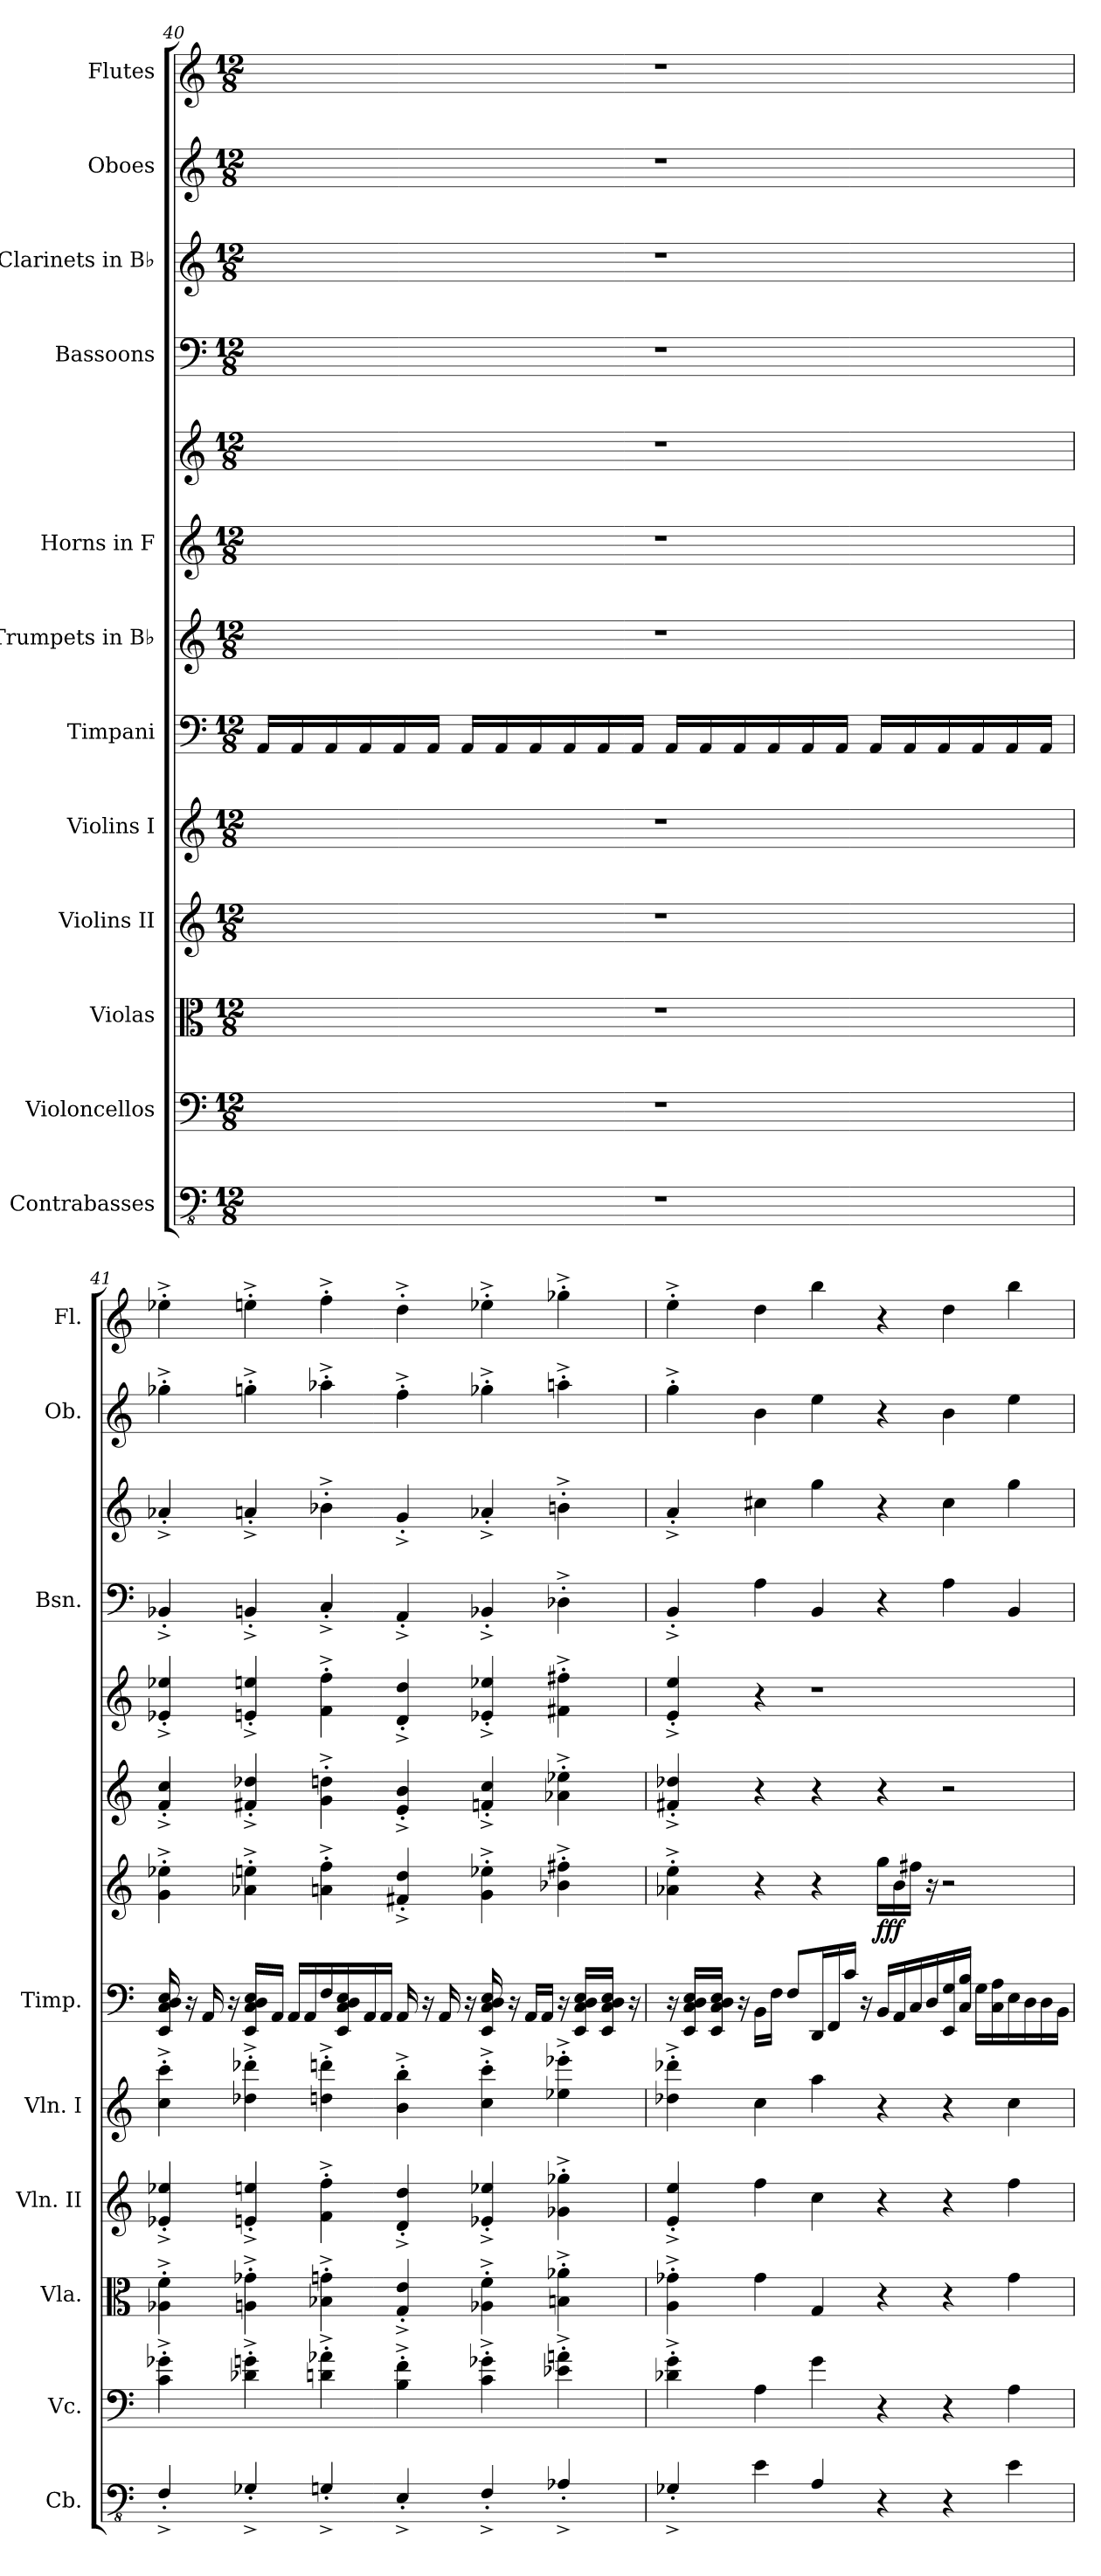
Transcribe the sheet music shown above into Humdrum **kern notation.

**kern	**kern	**kern	**kern	**kern	**kern	**kern	**dynam	**kern	**kern	**kern	**kern	**kern	**kern
*part12	*part11	*part10	*part9	*part8	*part7	*part6	*part6	*part5	*part5	*part4	*part3	*part2	*part1
*staff13	*staff12	*staff11	*staff10	*staff9	*staff8	*staff7	*staff7	*staff6	*staff5	*staff4	*staff3	*staff2	*staff1
*I"Contrabasses	*I"Violoncellos	*I"Violas	*I"Violins II	*I"Violins I	*I"Timpani	*I"Trumpets in B♭	*	*I"Horns in F	*	*I"Bassoons	*I"Clarinets in B♭	*I"Oboes	*I"Flutes
*I'Cb.	*I'Vc.	*I'Vla.	*I'Vln. II	*I'Vln. I	*I'Timp.	*	*	*	*	*I'Bsn.	*	*I'Ob.	*I'Fl.
!!LO:PB:g=z
*clefFv4	*clefF4	*clefC3	*clefG2	*clefG2	*clefF4	*clefG2	*	*clefG2	*clefG2	*clefF4	*clefG2	*clefG2	*clefG2
*ITrd7c12	*	*	*	*	*	*ITrd1c2	*	*ITrd4c7	*ITrd4c7	*	*ITrd1c2	*	*
*k[]	*k[]	*k[]	*k[]	*k[]	*k[]	*k[b-e-]	*	*k[b-]	*k[b-]	*k[]	*k[b-e-]	*k[]	*k[]
*M12/8	*M12/8	*M12/8	*M12/8	*M12/8	*M12/8	*M12/8	*	*M12/8	*M12/8	*M12/8	*M12/8	*M12/8	*M12/8
=40	=40	=40	=40	=40	=40	=40	=40	=40	=40	=40	=40	=40	=40
1.r	1.r	1.r	1.r	1.r	16AA/LL	1.r	.	1.r	1.r	1.r	1.r	1.r	1.r
.	.	.	.	.	16AA/	.	.	.	.	.	.	.	.
.	.	.	.	.	16AA/	.	.	.	.	.	.	.	.
.	.	.	.	.	16AA/	.	.	.	.	.	.	.	.
.	.	.	.	.	16AA/	.	.	.	.	.	.	.	.
.	.	.	.	.	16AA/JJ	.	.	.	.	.	.	.	.
.	.	.	.	.	16AA/LL	.	.	.	.	.	.	.	.
.	.	.	.	.	16AA/	.	.	.	.	.	.	.	.
.	.	.	.	.	16AA/	.	.	.	.	.	.	.	.
.	.	.	.	.	16AA/	.	.	.	.	.	.	.	.
.	.	.	.	.	16AA/	.	.	.	.	.	.	.	.
.	.	.	.	.	16AA/JJ	.	.	.	.	.	.	.	.
.	.	.	.	.	16AA/LL	.	.	.	.	.	.	.	.
.	.	.	.	.	16AA/	.	.	.	.	.	.	.	.
.	.	.	.	.	16AA/	.	.	.	.	.	.	.	.
.	.	.	.	.	16AA/	.	.	.	.	.	.	.	.
.	.	.	.	.	16AA/	.	.	.	.	.	.	.	.
.	.	.	.	.	16AA/JJ	.	.	.	.	.	.	.	.
.	.	.	.	.	16AA/LL	.	.	.	.	.	.	.	.
.	.	.	.	.	16AA/	.	.	.	.	.	.	.	.
.	.	.	.	.	16AA/	.	.	.	.	.	.	.	.
.	.	.	.	.	16AA/	.	.	.	.	.	.	.	.
.	.	.	.	.	16AA/	.	.	.	.	.	.	.	.
.	.	.	.	.	16AA/JJ	.	.	.	.	.	.	.	.
!!LO:PB:g=z
=41	=41	=41	=41	=41	=41	=41	=41	=41	=41	=41	=41	=41	=41
4FFF^'/	4c\^' 4g-X\^'	4A-X\^' 4f\^'	4e-X/^' 4ee-X/^'	4cc\^' 4ccc\^'	16EE/ 16C/ 16D/ 16E/	4f\^' 4dd-X\^'	.	4B-/^' 4f/^'	4A-X/^' 4a-X/^'	4BB-X^'/	4g-X^'/	4gg-X^'\	4ee-X^'\
.	.	.	.	.	16r	.	.	.	.	.	.	.	.
.	.	.	.	.	16AA/	.	.	.	.	.	.	.	.
.	.	.	.	.	16r	.	.	.	.	.	.	.	.
4GGG-X^'/	4d-X\^' 4gn\^'	4An\^' 4g-X\^'	4en/^' 4een/^'	4dd-X\^' 4ddd-X\^'	16EE/ 16C/ 16D/ 16E/LL	4g-X\^' 4ddn\^'	.	4Bn/^' 4g-X/^'	4An/^' 4an/^'	4BBn^'/	4gn^'/	4ggn^'\	4een^'\
.	.	.	.	.	16AA/JJ	.	.	.	.	.	.	.	.
.	.	.	.	.	16AA/LL	.	.	.	.	.	.	.	.
.	.	.	.	.	16AA/	.	.	.	.	.	.	.	.
4GGGn^'/	4dn\^' 4a-X\^'	4B-X\^' 4gn\^'	4f\^' 4ff\^'	4ddn\^' 4dddn\^'	16F/	4gn\^' 4ee-\^'	.	4c\^' 4gn\^'	4B-\^' 4b-\^'	4C^'/	4a-X^'\	4aa-X^'\	4ff^'\
.	.	.	.	.	16EE/ 16C/ 16D/ 16E/	.	.	.	.	.	.	.	.
.	.	.	.	.	16AA/	.	.	.	.	.	.	.	.
.	.	.	.	.	16AA/JJ	.	.	.	.	.	.	.	.
4EEE^'/	4B\^' 4f\^'	4G/^' 4e/^'	4d/^' 4dd/^'	4b\^' 4bb\^'	16AA/	4en/^' 4cc/^'	.	4A/^' 4e/^'	4G/^' 4g/^'	4AA^'/	4f^'/	4ff^'\	4dd^'\
.	.	.	.	.	16r	.	.	.	.	.	.	.	.
.	.	.	.	.	16AA/	.	.	.	.	.	.	.	.
.	.	.	.	.	16r	.	.	.	.	.	.	.	.
4FFF^'/	4c\^' 4g-X\^'	4A-X\^' 4f\^'	4e-X/^' 4ee-X/^'	4cc\^' 4ccc\^'	16EE/ 16C/ 16D/ 16E/	4f\^' 4dd-X\^'	.	4B-X/^' 4f/^'	4A-X/^' 4a-X/^'	4BB-X^'/	4g-X^'/	4gg-X^'\	4ee-X^'\
.	.	.	.	.	16r	.	.	.	.	.	.	.	.
.	.	.	.	.	16AA/LL	.	.	.	.	.	.	.	.
.	.	.	.	.	16AA/JJ	.	.	.	.	.	.	.	.
4AAA-X^'/	4e-X\^' 4an\^'	4Bn\^' 4a-X\^'	4g-X\^' 4gg-X\^'	4ee-X\^' 4eee-X\^'	16r	4a-X\^' 4een\^'	.	4d-X\^' 4a-X\^'	4Bn\^' 4bn\^'	4D-X^'\	4an^'\	4aan^'\	4gg-X^'\
.	.	.	.	.	16EE/ 16C/ 16D/ 16E/LL	.	.	.	.	.	.	.	.
.	.	.	.	.	16EE/ 16C/ 16D/ 16E/JJ	.	.	.	.	.	.	.	.
.	.	.	.	.	16r	.	.	.	.	.	.	.	.
!!LO:PB:g=z
=42	=42	=42	=42	=42	=42	=42	=42	=42	=42	=42	=42	=42	=42
4GGG-X^'/	4d-X\^' 4g\^'	4A\^' 4g-X\^'	4e/^' 4ee/^'	4dd-X\^' 4ddd-X\^'	16r	4g-X\^' 4dd\^'	.	4Bn/^' 4g-X/^'	4A/^' 4a/^'	4BB^'/	4g^'/	4gg^'\	4ee^'\
.	.	.	.	.	16EE/ 16C/ 16D/ 16E/LL	.	.	.	.	.	.	.	.
.	.	.	.	.	16EE/ 16C/ 16D/ 16E/JJ	.	.	.	.	.	.	.	.
.	.	.	.	.	16r	.	.	.	.	.	.	.	.
4EE\	4A\	4g-\	4ff\	4cc\	16BB\LL	4r	.	4r	4r	4A\	4bn\	4b\	4dd\
.	.	.	.	.	16F\JJ	.	.	.	.	.	.	.	.
.	.	.	.	.	8F/L	.	.	.	.	.	.	.	.
4AAA/	4g\	4G/	4cc\	4aa\	16DD/L	4r	.	4r	1r	4BB/	4ff\	4ee\	4bb\
.	.	.	.	.	16FF/	.	.	.	.	.	.	.	.
.	.	.	.	.	16c/JJ	.	.	.	.	.	.	.	.
.	.	.	.	.	16r	.	.	.	.	.	.	.	.
!	!	!	!	!	!	!	!LO:DY:b	!	!	!	!	!	!
4r	4r	4r	4r	4r	16BB/LL	16ff\LL	fff	4r	.	4r	4r	4r	4r
.	.	.	.	.	16AA/	16a\	.	.	.	.	.	.	.
.	.	.	.	.	16C/	16een\JJ	.	.	.	.	.	.	.
.	.	.	.	.	16D/	16r	.	.	.	.	.	.	.
4r	4r	4r	4r	4r	16EE/ 16G/	2r	.	2r	.	4A\	4b\	4b\	4dd\
.	.	.	.	.	16C/ 16B/JJ	.	.	.	.	.	.	.	.
.	.	.	.	.	16G\LL	.	.	.	.	.	.	.	.
.	.	.	.	.	16C\ 16A\	.	.	.	.	.	.	.	.
4EE\	4A\	4g-\	4ff\	4cc\	16E\	.	.	.	.	4BB/	4ff\	4ee\	4bb\
.	.	.	.	.	16D\	.	.	.	.	.	.	.	.
.	.	.	.	.	16D\	.	.	.	.	.	.	.	.
.	.	.	.	.	16BB\JJ	.	.	.	.	.	.	.	.
=	=	=	=	=	=	=	=	=	=	=	=	=	=
*-	*-	*-	*-	*-	*-	*-	*-	*-	*-	*-	*-	*-	*-
